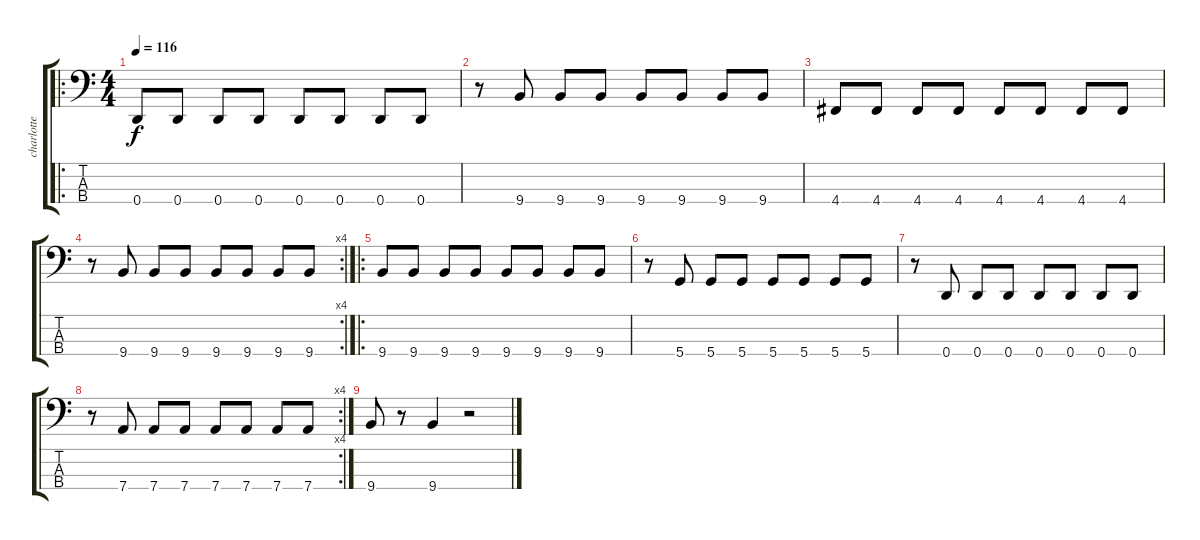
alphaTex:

\track ("charlotte" "charlotte") {instrument electricbassfinger}
\staff {score tabs}
\tuning (G2 D2 A1 D1) {hide}
\ro
\ts (4 4)
\tempo 116
\clef f4
\ks c
0.4.8{dy f} 0.4.8 0.4.8 0.4.8 0.4.8 0.4.8 0.4.8 0.4.8 |
r.8 9.4.8 9.4.8 9.4.8 9.4.8 9.4.8 9.4.8 9.4.8 |
4.4.8 4.4.8 4.4.8 4.4.8 4.4.8 4.4.8 4.4.8 4.4.8 |
\rc 4
r.8 9.4.8 9.4.8 9.4.8 9.4.8 9.4.8 9.4.8 9.4.8 |
\ro
9.4.8 9.4.8 9.4.8 9.4.8 9.4.8 9.4.8 9.4.8 9.4.8 |
r.8 5.4.8 5.4.8 5.4.8 5.4.8 5.4.8 5.4.8 5.4.8 |
r.8 0.4.8 0.4.8 0.4.8 0.4.8 0.4.8 0.4.8 0.4.8 |
\rc 4
r.8 7.4.8 7.4.8 7.4.8 7.4.8 7.4.8 7.4.8 7.4.8 |
9.4.8 r.8 9.4.4 r.2
